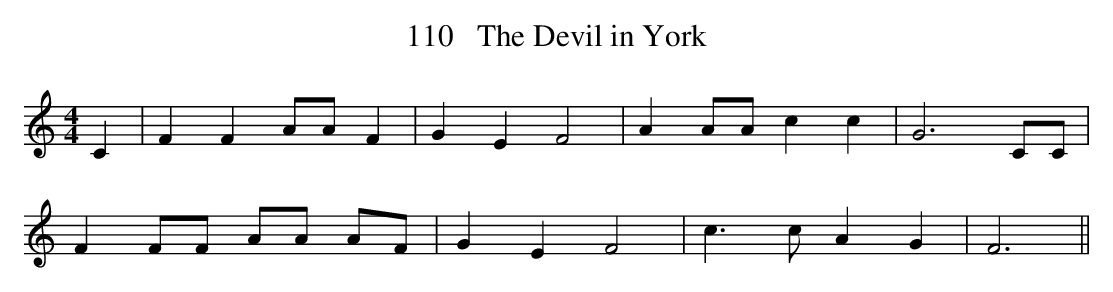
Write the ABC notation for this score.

X:1
T:110   The Devil in York
M:4/4
K:C
C2|F2 F2 AA F2|G2 E2 F4|A2 AA c2 c2|G6 CC|
F2 FF AA AF|G2 E2 F4|c3 c A2 G2|F6 ||
